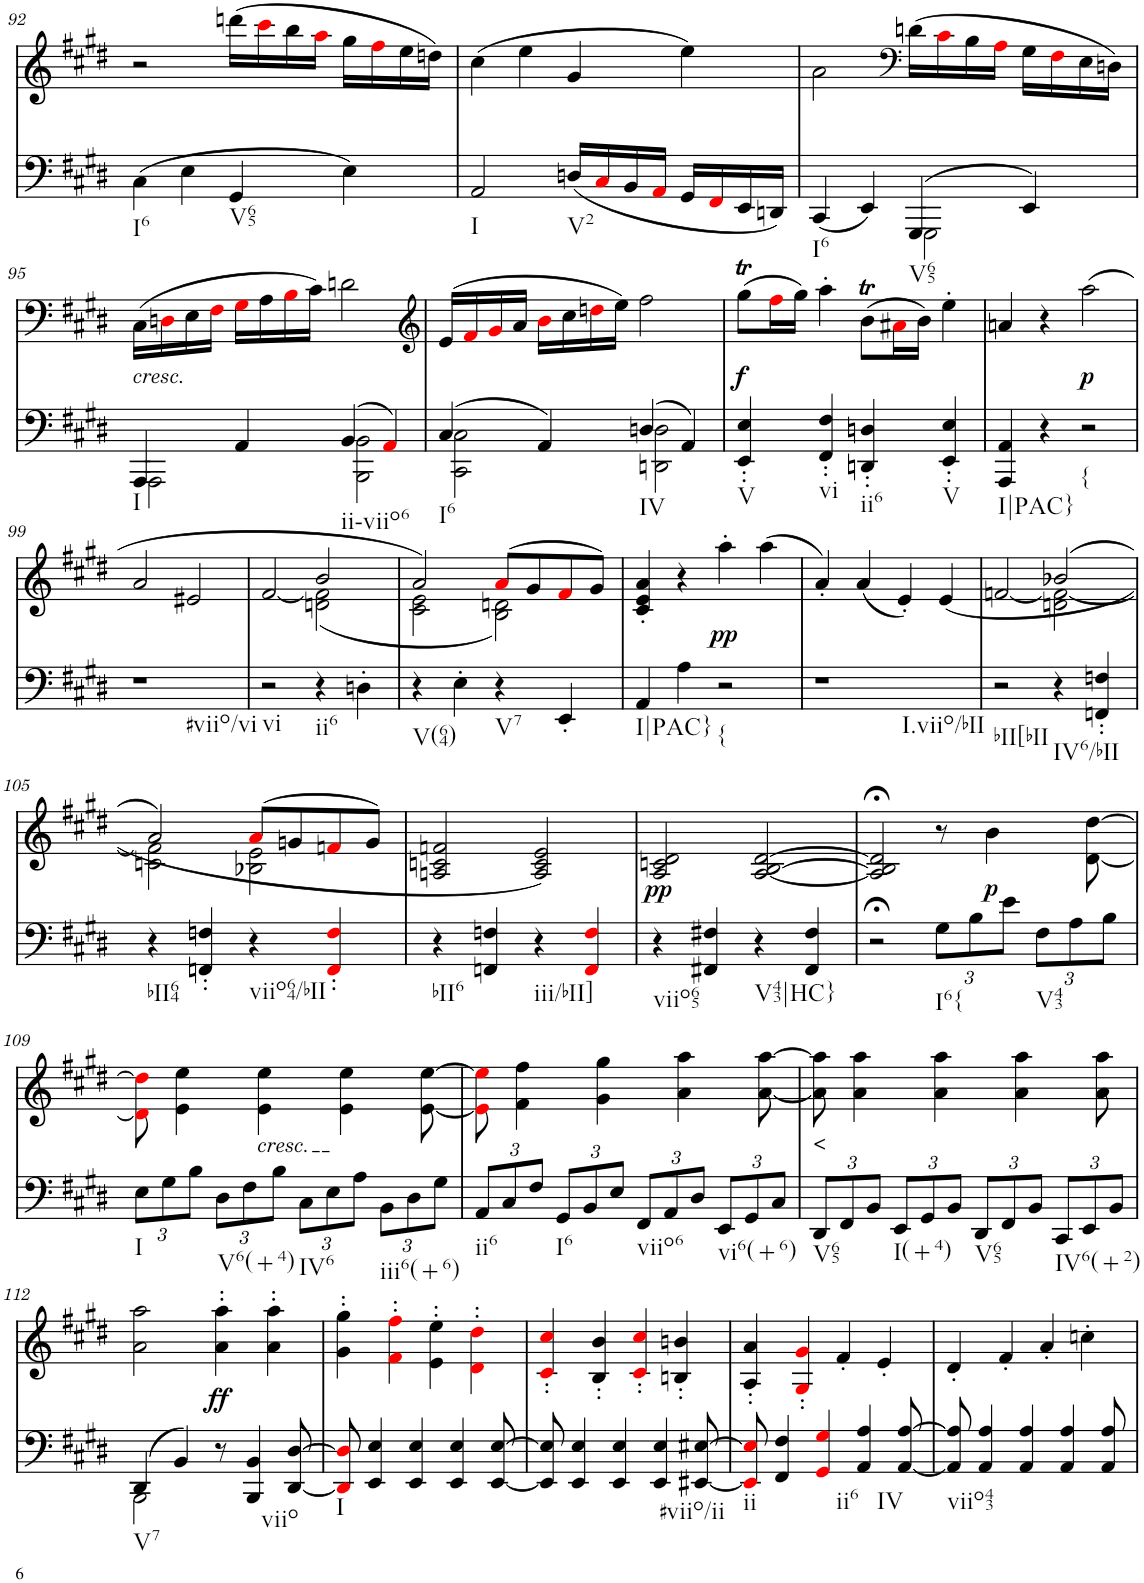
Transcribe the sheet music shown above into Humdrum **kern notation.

**kern	**kern	**text	**dynam
*part2	*part1	*part1	*part1
*staff2	*staff1	*staff1	*staff1
*I"Piano	*I"Piano	*	*
*I'Pno	*I'Pno	*	*
!!LO:PB:g=z
*clefF4	*clefG2	*	*
*k[f#c#g#d#]	*k[f#c#g#d#]	*	*
*M2/2	*M2/2	*	*
=92	=92	=92	=92
!LO:TX:b:t=I6	!	!	!
(4C#\	2r	.	.
4E\	.	.	.
!LO:TX:b:t=V65	!	!	!
4GG#/	(16dddn\LL	.	.
.	16ccc#i\	.	.
.	16bb\	.	.
.	16aai\JJ	.	.
4E\)	16gg#\LL	.	.
.	16ff#i\	.	.
.	16ee\	.	.
.	16ddn\JJ)	.	.
=93	=93	=93	=93
!LO:TX:b:t=I	!	!	!
2AA/	(4cc#\	.	.
.	4ee\	.	.
!LO:TX:b:t=V2	!	!	!
(16Dn/LL	4g#/	.	.
16C#i/	.	.	.
16BB/	.	.	.
16AAi/JJ	.	.	.
16GG#/LL	4ee\)	.	.
16FF#i/	.	.	.
16EE/	.	.	.
16DDn/JJ)	.	.	.
=94	=94	=94	=94
*^	*	*	*
!LO:TX:b:t=I6	!	!	!	!
(4CC#/	2ryy	2a\	.	.
4EE/)	.	.	.	.
*	*	*clefF4	*	*
!LO:TX:b:t=V65	!	!	!	!
(4GGG#/	2GGG#\	(16dn\LL	.	.
.	.	16c#i\	.	.
.	.	16B\	.	.
.	.	16Ai\JJ	.	.
4EE/)	.	16G#\LL	.	.
.	.	16F#i\	.	.
.	.	16E\	.	.
.	.	16Dn\JJ)	.	.
!!LO:LB:g=z
=95	=95	=95	=95	=95
!	!	!LO:TX:b:i:t=cresc.	!	!
!LO:TX:b:t=I	!	!	!	!
!	!	!	!LO:LY:b	!
4AAA/	2AAA\	(16C#\LL	<	.
.	.	16Dni\	.	.
.	.	16E\	.	.
.	.	16F#i\JJ	.	.
4AA/	.	16G#i\LL	.	.
.	.	16A\	.	.
.	.	16Bi\	.	.
.	.	16c#\JJ)	.	.
!LO:TX:b:t=ii-viio6	!	!	!	!
(4BB/	2BBB\ 2BB\	2dn\	.	.
4AAi/)	.	.	.	.
=96	=96	=96	=96	=96
*	*	*clefG2	*	*
!LO:TX:b:t=I6	!	!	!	!
(4C#/	2CC#\ 2C#\	(16e/LL	.	.
.	.	16f#i/	.	.
.	.	16g#i/	.	.
.	.	16a/JJ	.	.
4AA/)	.	16bi\LL	.	.
.	.	16cc#\	.	.
.	.	16ddni\	.	.
.	.	16ee\JJ)	.	.
!LO:TX:b:t=IV	!	!	!	!
(4Dn/	2DDn\ 2D\	2ff#\	.	.
4AA/)	.	.	.	.
*v	*v	*	*	*
=97	=97	=97	=97
!LO:TX:b:t=V	!	!	!
!	!	!LO:LY:b	!LO:DY:b
4EE/' 4E/'	(8gg#t\L	f	f
.	16ff#i\L	.	.
.	16gg#\JJ)	.	.
!LO:TX:b:t=vi	!	!	!
4FF#/' 4F#/'	4aa'\	.	.
!LO:TX:b:t=ii6	!	!	!
4DDn/' 4Dn/'	(8bT\L	.	.
.	16a#Xi\L	.	.
.	16b\JJ)	.	.
!LO:TX:b:t=V	!	!	!
4EE/' 4E/'	4ee'\	.	.
=98	=98	=98	=98
!LO:TX:b:t=I|PAC}	!	!	!
4AAA/ 4AA/	4an/	.	.
4r	4r	.	.
!LO:TX:b:t={	!	!	!
!	!	!LO:LY:b	!LO:DY:b
2r	(2aa\	p	p
!!LO:LB:g=z
=99	=99	=99	=99
!LO:TX:b:t=#viio/vi	!	!	!
1r	2a/	.	.
.	2e#X/	.	.
=100	=100	=100	=100
*	*^	*	*
!LO:TX:b:t=vi	!	!	!	!
2r	[2f#/	2ryy	.	.
!LO:TX:b:t=ii6	!	!	!	!
4r	2b/	(2dn\ 2f#\]	.	.
4Dn'\	.	.	.	.
=101	=101	=101	=101	=101
!LO:TX:b:t=V(64)	!	!	!	!
4r	2a/)	2c#\ 2e\	.	.
4E'\	.	.	.	.
!LO:TX:b:t=V7	!	!	!	!
4r	(8ai/L	2B\ 2dn\)	.	.
.	8g#/	.	.	.
4EE'/	8f#i/	.	.	.
.	8g#/J)	.	.	.
*	*v	*v	*	*
=102	=102	=102	=102
!LO:TX:b:t=I|PAC}	!	!	!
4AA/	4c#/' 4e/' 4a/'	.	.
4A\	4r	.	.
!LO:TX:b:t={	!	!	!
!	!	!LO:LY:b	!LO:DY:b
2r	4aa'\	pp	pp
.	(4aa\	.	.
=103	=103	=103	=103
!LO:TX:b:t=I.viio/bII	!	!	!
1r	4a'/)	.	.
.	(4a/	.	.
.	4e'/)	.	.
.	(<4e/	.	.
=104	=104	=104	=104
*	*^	*	*
!LO:TX:b:t=bII[bII	!	!	!	!
2r	[2fn/	2ryy	.	.
!LO:TX:b:t=IV6/bII	!	!	!	!
4r	(2b-X/	2dn\ 2f\_	.	.
4FFn/' 4Fn/'	.	.	.	.
!!LO:LB:g=z	!!
=105	=105	=105	=105	=105
!LO:TX:b:t=bII64	!	!	!	!
4r	2a/)	2cn\ 2f\]	.	.
4FFn/' 4Fn/'	.	.	.	.
!LO:TX:b:t=viio64/bII	!	!	!	!
4r	(8ai/L	2B-X\ 2e\	.	.
.	8gn/	.	.	.
4FFi/' 4Fi/'	8fni/	.	.	.
.	8g/J)	.	.	.
*	*v	*v	*	*
=106	=106	=106	=106
!LO:TX:b:t=bII6	!	!	!
4r	2An/ 2cn/ 2fn/	.	.
4FFn/ 4Fn/	.	.	.
!LO:TX:b:t=iii/bII]	!	!	!
4r	2A/ 2c/ 2e/)	.	.
4FFi/ 4Fi/	.	.	.
=107	=107	=107	=107
!LO:TX:b:t=viio65	!	!	!
!	!	!LO:LY:b	!LO:DY:b
4r	2A/ 2cn/ 2d#/	pp	pp
4FF#X/ 4F#X/	.	.	.
!LO:TX:b:t=V43|HC}	!	!	!
4r	[2A/ [2B/ [2d#/	.	.
4FF#/ 4F#/	.	.	.
=108	=108	=108	=108
2r;<	2A/];< 2B/];< 2d#/];<	.	.
*Xbrackettup	*	*	*
!LO:TX:b:t=I6{	!	!	!
12G#\L	8r	.	.
12B\	.	.	.
!	!	!LO:LY:b	!LO:DY:b
.	4b\	p	p
12e\J	.	.	.
!LO:TX:b:t=V43	!	!	!
12F#\L	.	.	.
12A\	.	.	.
.	[8d#\ [8dd#\	.	.
12B\J	.	.	.
!!LO:LB:g=z
=109	=109	=109	=109
!LO:TX:b:t=I	!	!	!
!	!	!LO:LY:b	!
12E\L	8d#i\] 8dd#i\]	<	.
12G#\	.	.	.
.	4e\ 4ee\	.	.
12B\J	.	.	.
!LO:TX:b:t=V6(+4)	!	!	!
12D#\L	.	.	.
12F#\	.	.	.
!	!LO:TX:b:i:t=cresc.	!	!
.	4e\ 4ee\	.	.
12B\J	.	.	.
!LO:TX:b:t=IV6	!	!	!
12C#\L	.	.	.
12E\	.	.	.
.	4e\ 4ee\	.	.
12A\J	.	.	.
!LO:TX:b:t=iii6(+6)	!	!	!
12BB\L	.	.	.
12D#\	.	.	.
.	[8e\ [8ee\	.	.
12G#\J	.	.	.
=110	=110	=110	=110
!LO:TX:b:t=ii6	!	!	!
12AA/L	8ei\] 8eei\]	.	.
12C#/	.	.	.
.	4f#\ 4ff#\	.	.
12F#/J	.	.	.
!LO:TX:b:t=I6	!	!	!
12GG#/L	.	.	.
12BB/	.	.	.
.	4g#\ 4gg#\	.	.
12E/J	.	.	.
!LO:TX:b:t=viio6	!	!	!
12FF#/L	.	.	.
12AA/	.	.	.
.	4a\ 4aa\	.	.
12D#/J	.	.	.
!LO:TX:b:t=vi6(+6)	!	!	!
12EE/L	.	.	.
12GG#/	.	.	.
.	[8a\ [8aa\	.	.
12C#/J	.	.	.
=111	=111	=111	=111
!LO:TX:b:t=V65	!	!	!
!	!	!LO:LY:b	!
12DD#/L	8a\] 8aa\]	<	.
12FF#/	.	.	.
.	4a\ 4aa\	.	.
12BB/J	.	.	.
!LO:TX:b:t=I(+4)	!	!	!
12EE/L	.	.	.
12GG#/	.	.	.
.	4a\ 4aa\	.	.
12BB/J	.	.	.
!LO:TX:b:t=V65	!	!	!
12DD#/L	.	.	.
12FF#/	.	.	.
.	4a\ 4aa\	.	.
12BB/J	.	.	.
!LO:TX:b:t=IV6(+2)	!	!	!
12CC#/L	.	.	.
12EE/	.	.	.
.	8a\ 8aa\	.	.
12BB/J	.	.	.
!!LO:LB:g=z
=112	=112	=112	=112
*^	*	*	*
!LO:TX:b:t=V7	!	!	!	!
(4DD#/	2BBB\	2a\ 2aa\	.	.
4BB/)	.	.	.	.
!	!	!	!LO:LY:b	!LO:DY:b
8r	2ryy	4a\' 4aa\'	ff	ff
!LO:TX:b:t=viio	!	!	!	!
4BBB/ 4BB/	.	.	.	.
.	.	4a\' 4aa\'	.	.
[8DD#/ [8D#/	.	.	.	.
*v	*v	*	*	*
=113	=113	=113	=113
!LO:TX:b:t=I	!	!	!
8DD#i/] 8D#i/]	4g#\' 4gg#\'	.	.
4EE/ 4E/	.	.	.
.	4f#i\' 4ff#i\'	.	.
4EE/ 4E/	.	.	.
.	4e\' 4ee\'	.	.
4EE/ 4E/	.	.	.
.	4d#i\' 4dd#i\'	.	.
[8EE/ [8E/	.	.	.
=114	=114	=114	=114
8EE/] 8E/]	4c#i/' 4cc#i/'	.	.
4EE/ 4E/	.	.	.
.	4B/' 4b/'	.	.
4EE/ 4E/	.	.	.
.	4c#i/' 4cc#i/'	.	.
4EE/ 4E/	.	.	.
.	4Bn/' 4bn/'	.	.
!LO:TX:b:t=#viio/ii	!	!	!
[8EE#X/ [8E#X/	.	.	.
=115	=115	=115	=115
!LO:TX:b:t=ii	!	!	!
8EE#i/] 8E#i/]	4A/' 4a/'	.	.
4FF#/ 4F#/	.	.	.
.	4G#i/' 4g#i/'	.	.
!LO:TX:b:t=ii6	!	!	!
4GG#i/ 4G#i/	.	.	.
.	4f#'/	.	.
!LO:TX:b:t=IV	!	!	!
4AA/ 4A/	.	.	.
.	4e'/	.	.
[8AA/ [8A/	.	.	.
=116	=116	=116	=116
!LO:TX:b:t=viio43	!	!	!
8AA/] 8A/]	4d#'/	.	.
4AA/ 4A/	.	.	.
.	4f#'/	.	.
4AA/ 4A/	.	.	.
.	4a'/	.	.
4AA/ 4A/	.	.	.
.	4ccn'\	.	.
8AA/ 8A/	.	.	.
=	=	=	=
*-	*-	*-	*-
